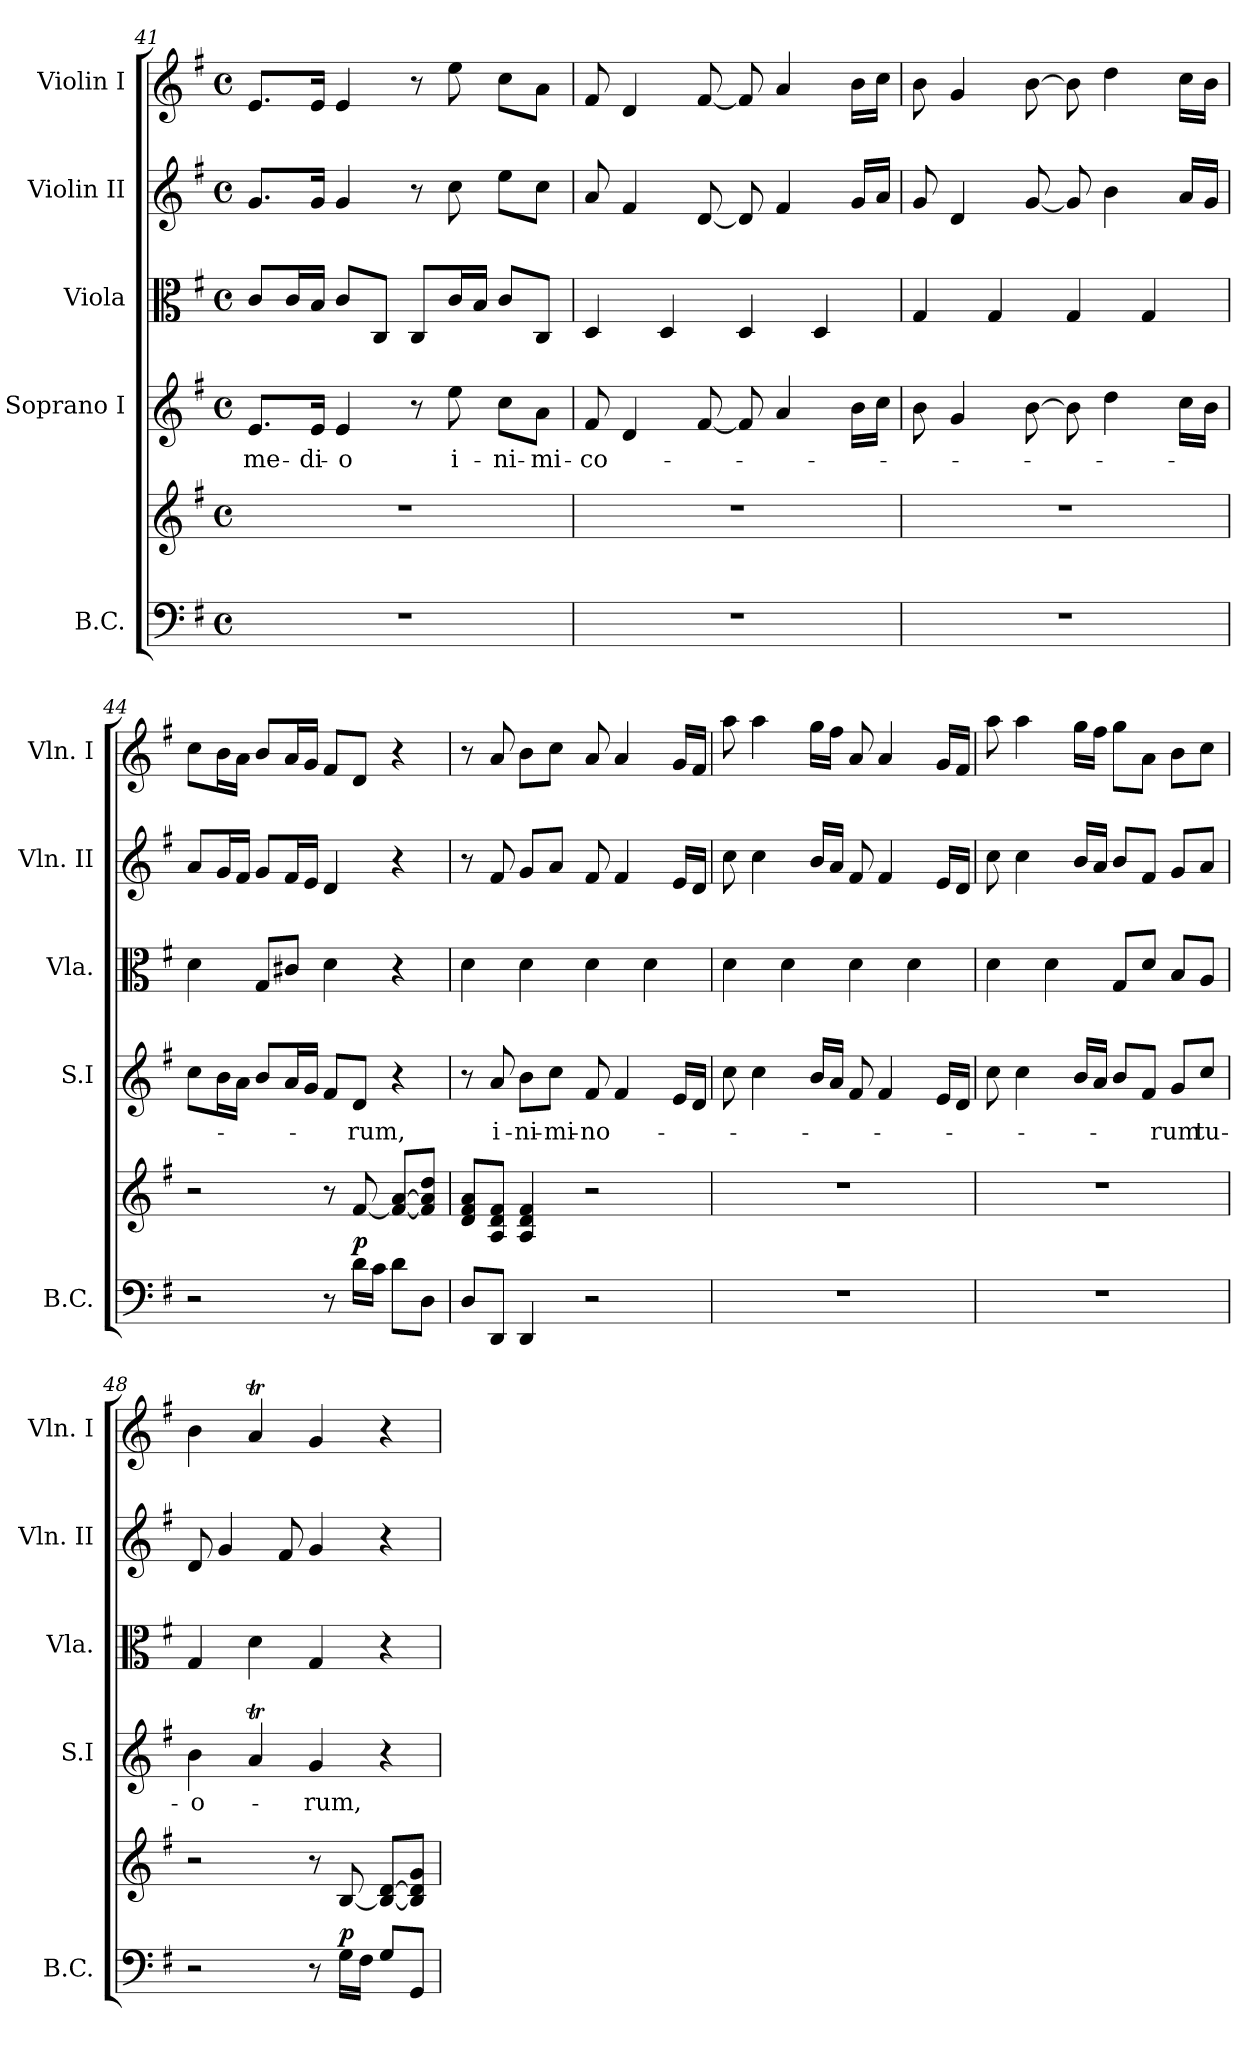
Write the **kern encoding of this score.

**kern	**kern	**dynam	**kern	**text	**kern	**kern	**kern
*part5	*part5	*part5	*part4	*part4	*part3	*part2	*part1
*staff6	*staff5	*staff5/6	*staff4	*staff4	*staff3	*staff2	*staff1
*I"B.C.	*	*	*I"Soprano I	*	*I"Viola	*I"Violin II	*I"Violin I
*I'B.C.	*	*	*I'S.I	*	*I'Vla.	*I'Vln. II	*I'Vln. I
*clefF4	*clefG2	*	*clefG2	*	*clefC3	*clefG2	*clefG2
*k[f#]	*k[f#]	*	*k[f#]	*	*k[f#]	*k[f#]	*k[f#]
*G:	*G:	*	*G:	*	*G:	*G:	*G:
*M4/4	*M4/4	*	*M4/4	*	*M4/4	*M4/4	*M4/4
*met(c)	*met(c)	*	*met(c)	*	*met(c)	*met(c)	*met(c)
=41	=41	=41	=41	=41	=41	=41	=41
!	!	!	!	!LO:LY:b	!	!	!
1r	1r	.	8.e/L	me-	8c/L	8.g/L	8.e/L
.	.	.	.	.	16c/L	.	.
!	!	!	!	!LO:LY:b	!	!	!
.	.	.	16e/Jk	-di-	16B/JJ	16g/Jk	16e/Jk
!	!	!	!	!LO:LY:b	!	!	!
.	.	.	4e/	-o	8c/L	4g/	4e/
.	.	.	.	.	8C/J	.	.
.	.	.	8r	.	8C/L	8r	8r
!	!	!	!	!LO:LY:b	!	!	!
.	.	.	8ee\	i-	16c/L	8cc\	8ee\
.	.	.	.	.	16B/JJ	.	.
!	!	!	!	!LO:LY:b	!	!	!
.	.	.	8cc\L	-ni-	8c/L	8ee\L	8cc\L
!	!	!	!	!LO:LY:b	!	!	!
.	.	.	8a\J	-mi-	8C/J	8cc\J	8a\J
=42	=42	=42	=42	=42	=42	=42	=42
!	!	!	!	!LO:LY:b	!	!	!
1r	1r	.	8f#/	-co-	4D/	8a/	8f#/
.	.	.	4d/	.	.	4f#/	4d/
.	.	.	.	.	4D/	.	.
.	.	.	[8f#/	.	.	[8d/	[8f#/
.	.	.	8f#/]	.	4D/	8d/]	8f#/]
.	.	.	4a/	.	.	4f#/	4a/
.	.	.	.	.	4D/	.	.
.	.	.	16b\LL	.	.	16g/LL	16b\LL
.	.	.	16cc\JJ	.	.	16a/JJ	16cc\JJ
=43	=43	=43	=43	=43	=43	=43	=43
1r	1r	.	8b\	.	4G/	8g/	8b\
.	.	.	4g/	.	.	4d/	4g/
.	.	.	.	.	4G/	.	.
.	.	.	[8b\	.	.	[8g/	[8b\
.	.	.	8b\]	.	4G/	8g/]	8b\]
.	.	.	4dd\	.	.	4b\	4dd\
.	.	.	.	.	4G/	.	.
.	.	.	16cc\LL	.	.	16a/LL	16cc\LL
.	.	.	16b\JJ	.	.	16g/JJ	16b\JJ
!!LO:PB:g=z
=44	=44	=44	=44	=44	=44	=44	=44
2r	2r	.	8cc\L	.	4d\	8a/L	8cc\L
.	.	.	16b\L	.	.	16g/L	16b\L
.	.	.	16a\JJ	.	.	16f#/JJ	16a\JJ
.	.	.	8b/L	.	8G/L	8g/L	8b/L
.	.	.	16a/L	.	8c#X/J	16f#/L	16a/L
.	.	.	16g/JJ	.	.	16e/JJ	16g/JJ
8r	8r	.	8f#/L	.	4d\	4d/	8f#/L
!	!	!LO:DY:a=2	!	!LO:LY:b	!	!	!
16d\LL	[8f#/	p	8d/J	-rum,	.	.	8d/J
16c\JJ	.	.	.	.	.	.	.
8d\L	8f#/_ [8a/L	.	4r	.	4r	4r	4r
8D\J	8f#/] 8a/] 8dd/J	.	.	.	.	.	.
=45	=45	=45	=45	=45	=45	=45	=45
8D/L	8d/ 8f#/ 8a/L	.	8r	.	4d\	8r	8r
!	!	!	!	!LO:LY:b	!	!	!
8DD/J	8A/ 8d/ 8f#/J	.	8a/	i-	.	8f#/	8a/
!	!	!	!	!LO:LY:b	!	!	!
4DD/	4A/ 4d/ 4f#/	.	8b\L	-ni-	4d\	8g/L	8b\L
!	!	!	!	!LO:LY:b	!	!	!
.	.	.	8cc\J	-mi-	.	8a/J	8cc\J
!	!	!	!	!LO:LY:b	!	!	!
2r	2r	.	8f#/	-no-	4d\	8f#/	8a/
.	.	.	4f#/	.	.	4f#/	4a/
.	.	.	.	.	4d\	.	.
.	.	.	16e/LL	.	.	16e/LL	16g/LL
.	.	.	16d/JJ	.	.	16d/JJ	16f#/JJ
=46	=46	=46	=46	=46	=46	=46	=46
1r	1r	.	8cc\	.	4d\	8cc\	8aa\
.	.	.	4cc\	.	.	4cc\	4aa\
.	.	.	.	.	4d\	.	.
.	.	.	16b/LL	.	.	16b/LL	16gg\LL
.	.	.	16a/JJ	.	.	16a/JJ	16ff#\JJ
.	.	.	8f#/	.	4d\	8f#/	8a/
.	.	.	4f#/	.	.	4f#/	4a/
.	.	.	.	.	4d\	.	.
.	.	.	16e/LL	.	.	16e/LL	16g/LL
.	.	.	16d/JJ	.	.	16d/JJ	16f#/JJ
=47	=47	=47	=47	=47	=47	=47	=47
1r	1r	.	8cc\	.	4d\	8cc\	8aa\
.	.	.	4cc\	.	.	4cc\	4aa\
.	.	.	.	.	4d\	.	.
.	.	.	16b/LL	.	.	16b/LL	16gg\LL
.	.	.	16a/JJ	.	.	16a/JJ	16ff#\JJ
.	.	.	8b/L	.	8G/L	8b/L	8gg\L
.	.	.	8f#/J	.	8d/J	8f#/J	8a\J
!	!	!	!	!LO:LY:b	!	!	!
.	.	.	8g/L	-rum	8B/L	8g/L	8b\L
!	!	!	!	!LO:LY:b	!	!	!
.	.	.	8cc/J	tu-	8A/J	8a/J	8cc\J
!!LO:LB:g=z
=48	=48	=48	=48	=48	=48	=48	=48
!	!	!	!	!LO:LY:b	!	!	!
2r	2r	.	4b\	-o-	4G/	8d/	4b\
.	.	.	.	.	.	4g/	.
.	.	.	4aT/	.	4d\	.	4aT/
.	.	.	.	.	.	8f#/	.
!	!	!	!	!LO:LY:b	!	!	!
8r	8r	.	4g/	-rum,	4G/	4g/	4g/
!	!	!LO:DY:a=2	!	!	!	!	!
16G\LL	[8B/	p	.	.	.	.	.
16F#\JJ	.	.	.	.	.	.	.
8G/L	8B/_ [8d/L	.	4r	.	4r	4r	4r
8GG/J	8B/] 8d/] 8g/J	.	.	.	.	.	.
=	=	=	=	=	=	=	=
*-	*-	*-	*-	*-	*-	*-	*-
